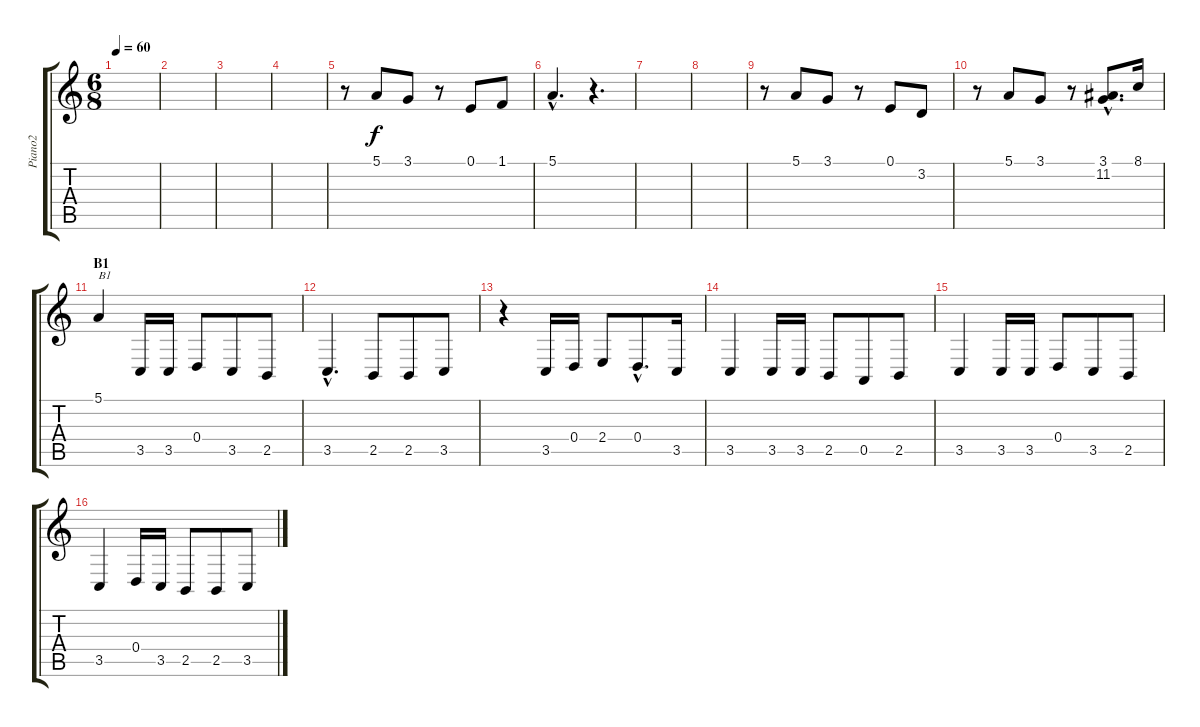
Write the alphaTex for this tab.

\track ("Piano2" "Piano2") {instrument acousticgrandpiano}
\staff {score tabs}
\tuning (E4 B3 G3 D3 A2 E2) {hide}
\ts (6 8)
\tempo 60
\clef g2
\ks c
|
|
|
|
r.8 5.1.8 3.1.8 r.8 0.1.8 1.1.8 |
5.1{hac}.4{d} r.4{d} |
|
|
r.8 5.1.8 3.1.8 r.8 0.1.8 3.2.8 |
r.8 5.1.8 3.1.8 r.8 (3.1{hac} 11.2{hac}).8{d} 8.1.16 |
\section ("" "B1")
5.1.4{txt "B1"} 3.5.16 3.5.16 0.4.8 3.5.8 2.5.8 |
3.5{hac}.4{d} 2.5.8 2.5.8 3.5.8 |
r.4 3.5.16 0.4.16 2.4.8 0.4{hac}.8{d} 3.5.16 |
3.5.4 3.5.16 3.5.16 2.5.8 0.5.8 2.5.8 |
3.5.4 3.5.16 3.5.16 0.4.8 3.5.8 2.5.8 |
3.5.4 0.4.16 3.5.16 2.5.8 2.5.8 3.5.8
